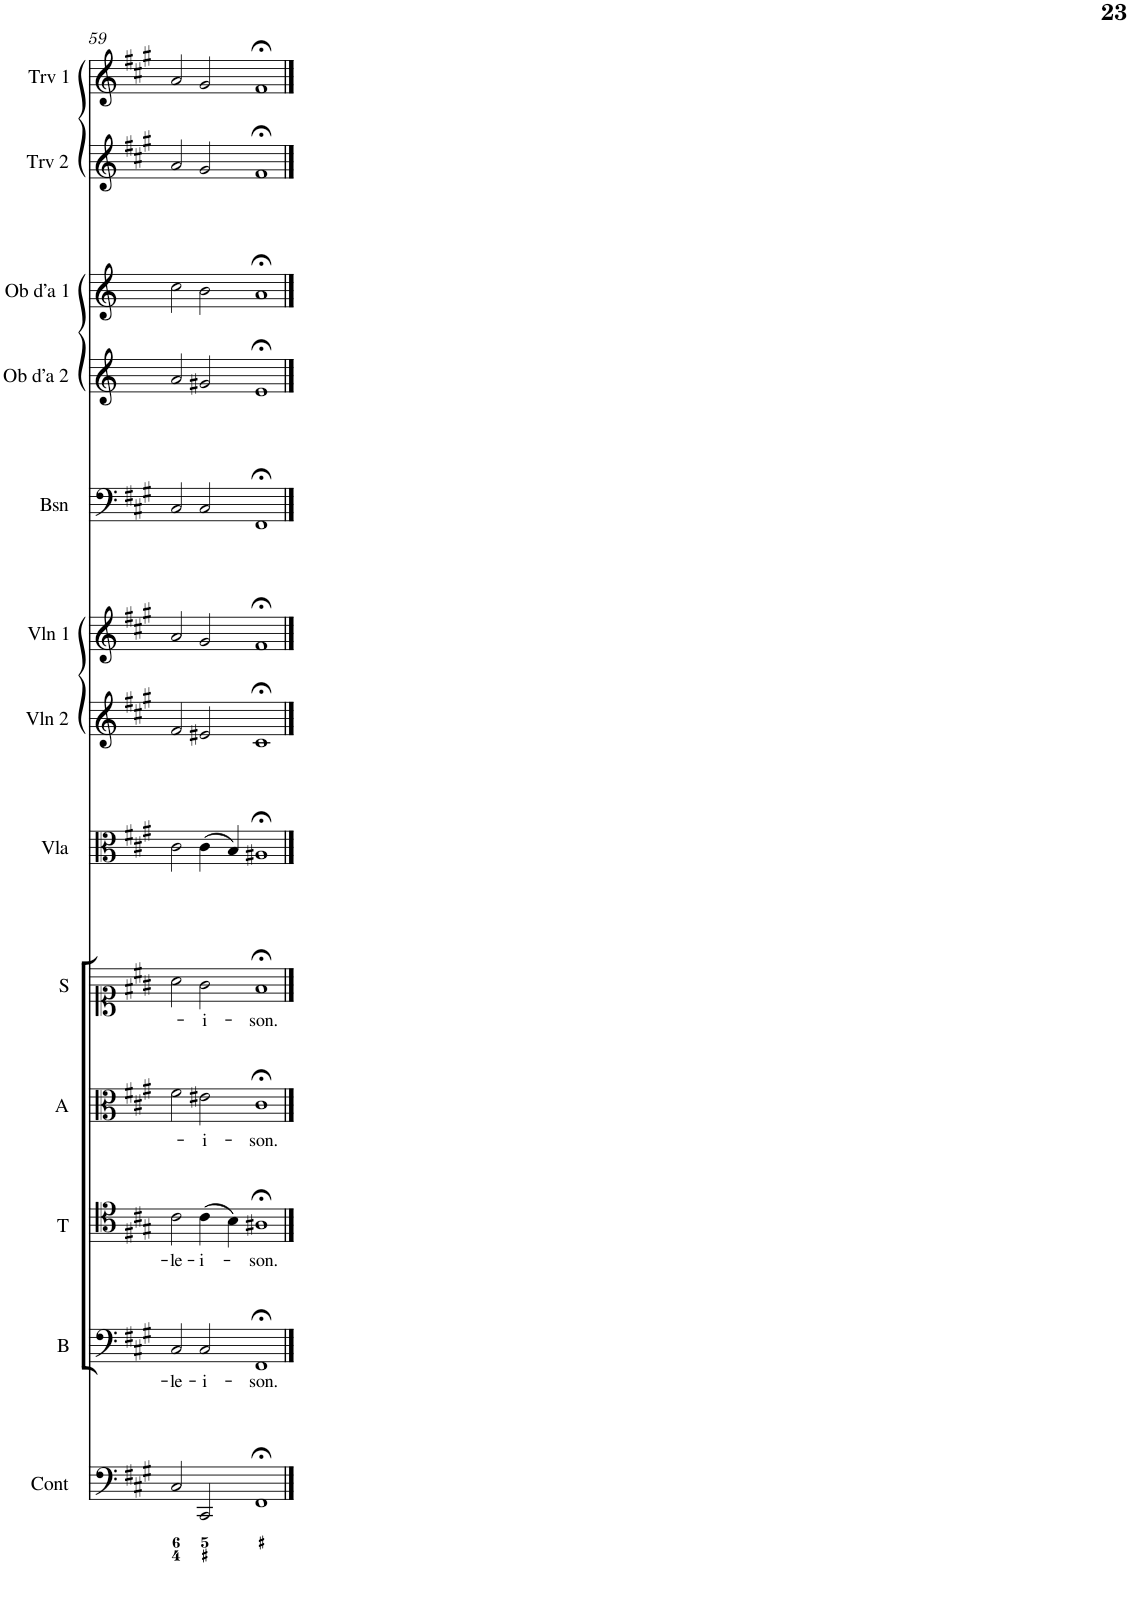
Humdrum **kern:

**kern	**kern	**text	**kern	**text	**kern	**text	**kern	**text	**kern	**kern	**kern	**kern	**kern	**kern	**kern	**kern
*part13	*part12	*part12	*part11	*part11	*part10	*part10	*part9	*part9	*part8	*part7	*part6	*part5	*part4	*part3	*part2	*part1
*staff13	*staff12	*staff12	*staff11	*staff11	*staff10	*staff10	*staff9	*staff9	*staff8	*staff7	*staff6	*staff5	*staff4	*staff3	*staff2	*staff1
*I"Continuo	*I"Bass	*	*I"Tenor	*	*I"Alto	*	*I"Soprano	*	*I"Viola	*I"Violin 2	*I"Violin 1	*I"Bassoon	*I"Oboe d’amore 2	*I"Oboe d’amore 1	*I"Traverso 2	*I"Traverso 1
*I'Cont	*I'B	*	*I'T	*	*I'A	*	*I'S	*	*I'Vla	*I'Vln 2	*I'Vln 1	*I'Bsn	*I'Ob d’a 2	*I'Ob d’a 1	*I'Trv 2	*I'Trv 1
!!LO:PB:g=z
*clefF4	*clefF4	*	*clefC4	*	*clefC3	*	*clefC1	*	*clefC3	*clefG2	*clefG2	*clefF4	*clefG2	*clefG2	*clefG2	*clefG2
*	*	*	*	*	*	*	*	*	*	*	*	*	*Trd2c3	*Trd2c3	*	*
*k[f#c#g#]	*k[f#c#g#]	*	*k[f#c#g#]	*	*k[f#c#g#]	*	*k[f#c#g#]	*	*k[f#c#g#]	*k[f#c#g#]	*k[f#c#g#]	*k[f#c#g#]	*k[]	*k[]	*k[f#c#g#]	*k[f#c#g#]
*M4/2	*M4/2	*	*M4/2	*	*M4/2	*	*M4/2	*	*M4/2	*M4/2	*M4/2	*M4/2	*M4/2	*M4/2	*M4/2	*M4/2
*met(c|)	*met(c|)	*	*met(c|)	*	*met(c|)	*	*met(c|)	*	*met(c|)	*met(c|)	*met(c|)	*met(c|)	*met(c|)	*met(c|)	*met(c|)	*met(c|)
=59	=59	=59	=59	=59	=59	=59	=59	=59	=59	=59	=59	=59	=59	=59	=59	=59
!	!	!LO:LY:b	!	!LO:LY:b	!	!	!	!	!	!	!	!	!	!	!	!
2C#/	2C#/	-le-	2c#\	-le-	2f#\	.	2a\	.	2c#\	2f#/	2a/	2C#/	2a/	2cc\	2a/	2a/
!	!	!LO:LY:b	!	!LO:LY:b	!	!LO:LY:b	!	!LO:LY:b	!	!	!	!	!	!	!	!
2CC#/	2C#/	-i-	(4c#\	-i-	2e#X\	-i-	2g#\	-i-	(4c#\	2e#X/	2g#/	2C#/	2g#X/	2b\	2g#/	2g#/
.	.	.	4B\)	.	.	.	.	.	4B/)	.	.	.	.	.	.	.
!	!	!LO:LY:b	!	!LO:LY:b	!	!LO:LY:b	!	!LO:LY:b	!	!	!	!	!	!	!	!
1FF#;<	1FF#;<	-son.	1A#X;<	-son.	1c#;<	-son.	1f#;<	-son.	1A#X;<	1c#;<	1f#;<	1FF#;<	1e;<	1a;<	1f#;<	1f#;<
==	==	==	==	==	==	==	==	==	==	==	==	==	==	==	==	==
*-	*-	*-	*-	*-	*-	*-	*-	*-	*-	*-	*-	*-	*-	*-	*-	*-
